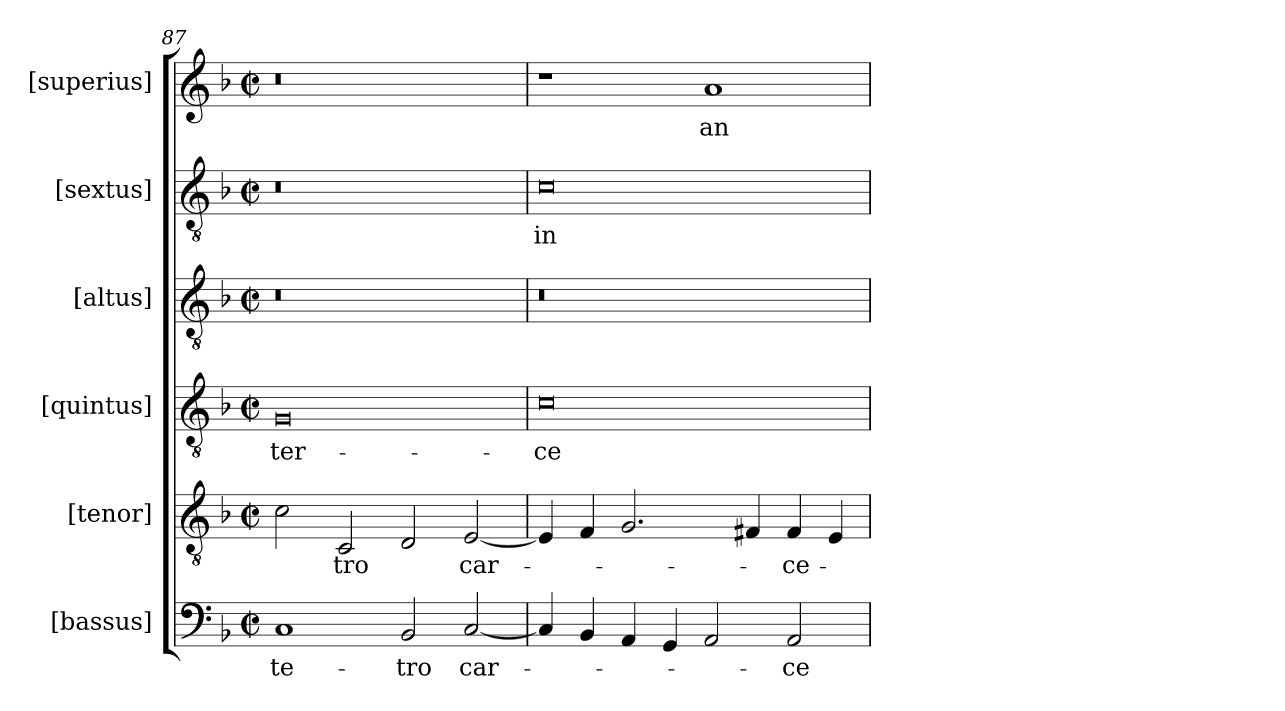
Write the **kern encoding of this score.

**kern	**text	**kern	**text	**kern	**text	**kern	**kern	**text	**kern	**text
*part6	*part6	*part5	*part5	*part4	*part4	*part3	*part2	*part2	*part1	*part1
*staff6	*staff6	*staff5	*staff5	*staff4	*staff4	*staff3	*staff2	*staff2	*staff1	*staff1
*I"[bassus]	*	*I"[tenor]	*	*I"[quintus]	*	*I"[altus]	*I"[sextus]	*	*I"[superius]	*
*I'[bassus]	*	*I'[tenor]	*	*I'[quintus]	*	*I'[altus]	*I'[sextus]	*	*I'[superius]	*
*clefF4	*	*clefGv2	*	*clefGv2	*	*clefGv2	*clefGv2	*	*clefG2	*
*k[b-]	*	*k[b-]	*	*k[b-]	*	*k[b-]	*k[b-]	*	*k[b-]	*
*F:	*	*F:	*	*F:	*	*F:	*F:	*	*F:	*
*M2/2	*	*M2/2	*	*M2/2	*	*M2/2	*M2/2	*	*M2/2	*
*met(c|)	*	*met(c|)	*	*met(c|)	*	*met(c|)	*met(c|)	*	*met(c|)	*
=87	=87	=87	=87	=87	=87	=87	=87	=87	=87	=87
!	!LO:LY:b:cj	!	!	!	!LO:LY:b:cj	!	!	!	!	!
1C	te-	2c\	.	0G	-ter-	0r	0r	.	0r	.
!	!	!	!LO:LY:b:cj	!	!	!	!	!	!	!
.	.	2C/	-tro	.	.	.	.	.	.	.
!	!LO:LY:b:cj	!	!	!	!	!	!	!	!	!
2BB-/	-tro	2D/	.	.	.	.	.	.	.	.
!	!LO:LY:b:cj	!	!LO:LY:b:cj	!	!	!	!	!	!	!
[<2C/	car-	[<2E/	car-	.	.	.	.	.	.	.
=88	=88	=88	=88	=88	=88	=88	=88	=88	=88	=88
!	!	!	!	!	!LO:LY:b:cj	!	!	!LO:LY:b:cj	!	!
4C/]	.	4E/]	.	0c	-ce-	0r	0c	in-	1r	.
4BB-/	.	4F/	.	.	.	.	.	.	.	.
4AA/	.	2.G/	.	.	.	.	.	.	.	.
4GG/	.	.	.	.	.	.	.	.	.	.
!	!	!	!	!	!	!	!	!	!	!LO:LY:b:cj
2AA/	.	.	.	.	.	.	.	.	1a	an-
.	.	4F#X/	.	.	.	.	.	.	.	.
!	!LO:LY:b:cj	!	!LO:LY:b:cj	!	!	!	!	!	!	!
2AA/	-ce-	4F#/	-ce-	.	.	.	.	.	.	.
.	.	4E/	.	.	.	.	.	.	.	.
=	=	=	=	=	=	=	=	=	=	=
*-	*-	*-	*-	*-	*-	*-	*-	*-	*-	*-
